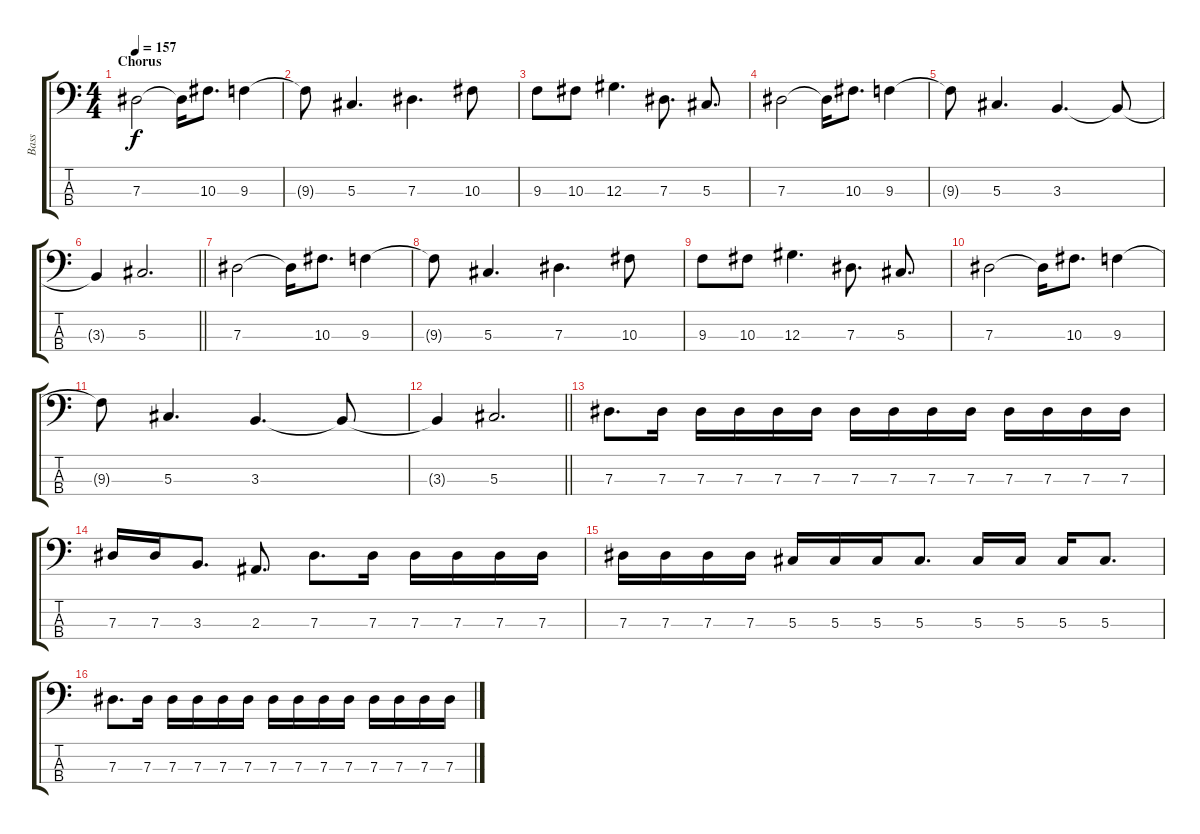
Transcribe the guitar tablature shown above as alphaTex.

\track ("Bass" "Bass") {instrument electricbassfinger}
\staff {score tabs}
\tuning (Gb2 Db2 Ab1 Eb1) {hide}
\ts (4 4)
\section ("" "Chorus")
\tempo 157
\clef f4
\ks c
7.3.2{dy f} 7.3{t}.16 10.3.8{d} 9.3.4 |
9.3{t}.8 5.3.4{d} 7.3.4{d} 10.3.8 |
9.3.8 10.3.8 12.3.4{d} 7.3.8{d} 5.3.8{d} |
7.3.2 7.3{t}.16 10.3.8{d} 9.3.4 |
9.3{t}.8 5.3.4{d} 3.3.4{d} 3.3{t}.8 |
\barLineRight lightlight
3.3{t}.4 5.3.2{d} |
7.3.2 7.3{t}.16 10.3.8{d} 9.3.4 |
9.3{t}.8 5.3.4{d} 7.3.4{d} 10.3.8 |
9.3.8 10.3.8 12.3.4{d} 7.3.8{d} 5.3.8{d} |
7.3.2 7.3{t}.16 10.3.8{d} 9.3.4 |
9.3{t}.8 5.3.4{d} 3.3.4{d} 3.3{t}.8 |
\barLineRight lightlight
3.3{t}.4 5.3.2{d} |
7.3.8{d} 7.3.16 7.3.16 7.3.16 7.3.16 7.3.16 7.3.16 7.3.16 7.3.16 7.3.16 7.3.16 7.3.16 7.3.16 7.3.16 |
7.3.16 7.3.16 3.3.8{d} 2.3.8{d} 7.3.8{d} 7.3.16 7.3.16 7.3.16 7.3.16 7.3.16 |
7.3.16 7.3.16 7.3.16 7.3.16 5.3.16 5.3.16 5.3.16 5.3.8{d} 5.3.16 5.3.16 5.3.16 5.3.8{d} |
7.3.8{d} 7.3.16 7.3.16 7.3.16 7.3.16 7.3.16 7.3.16 7.3.16 7.3.16 7.3.16 7.3.16 7.3.16 7.3.16 7.3.16
